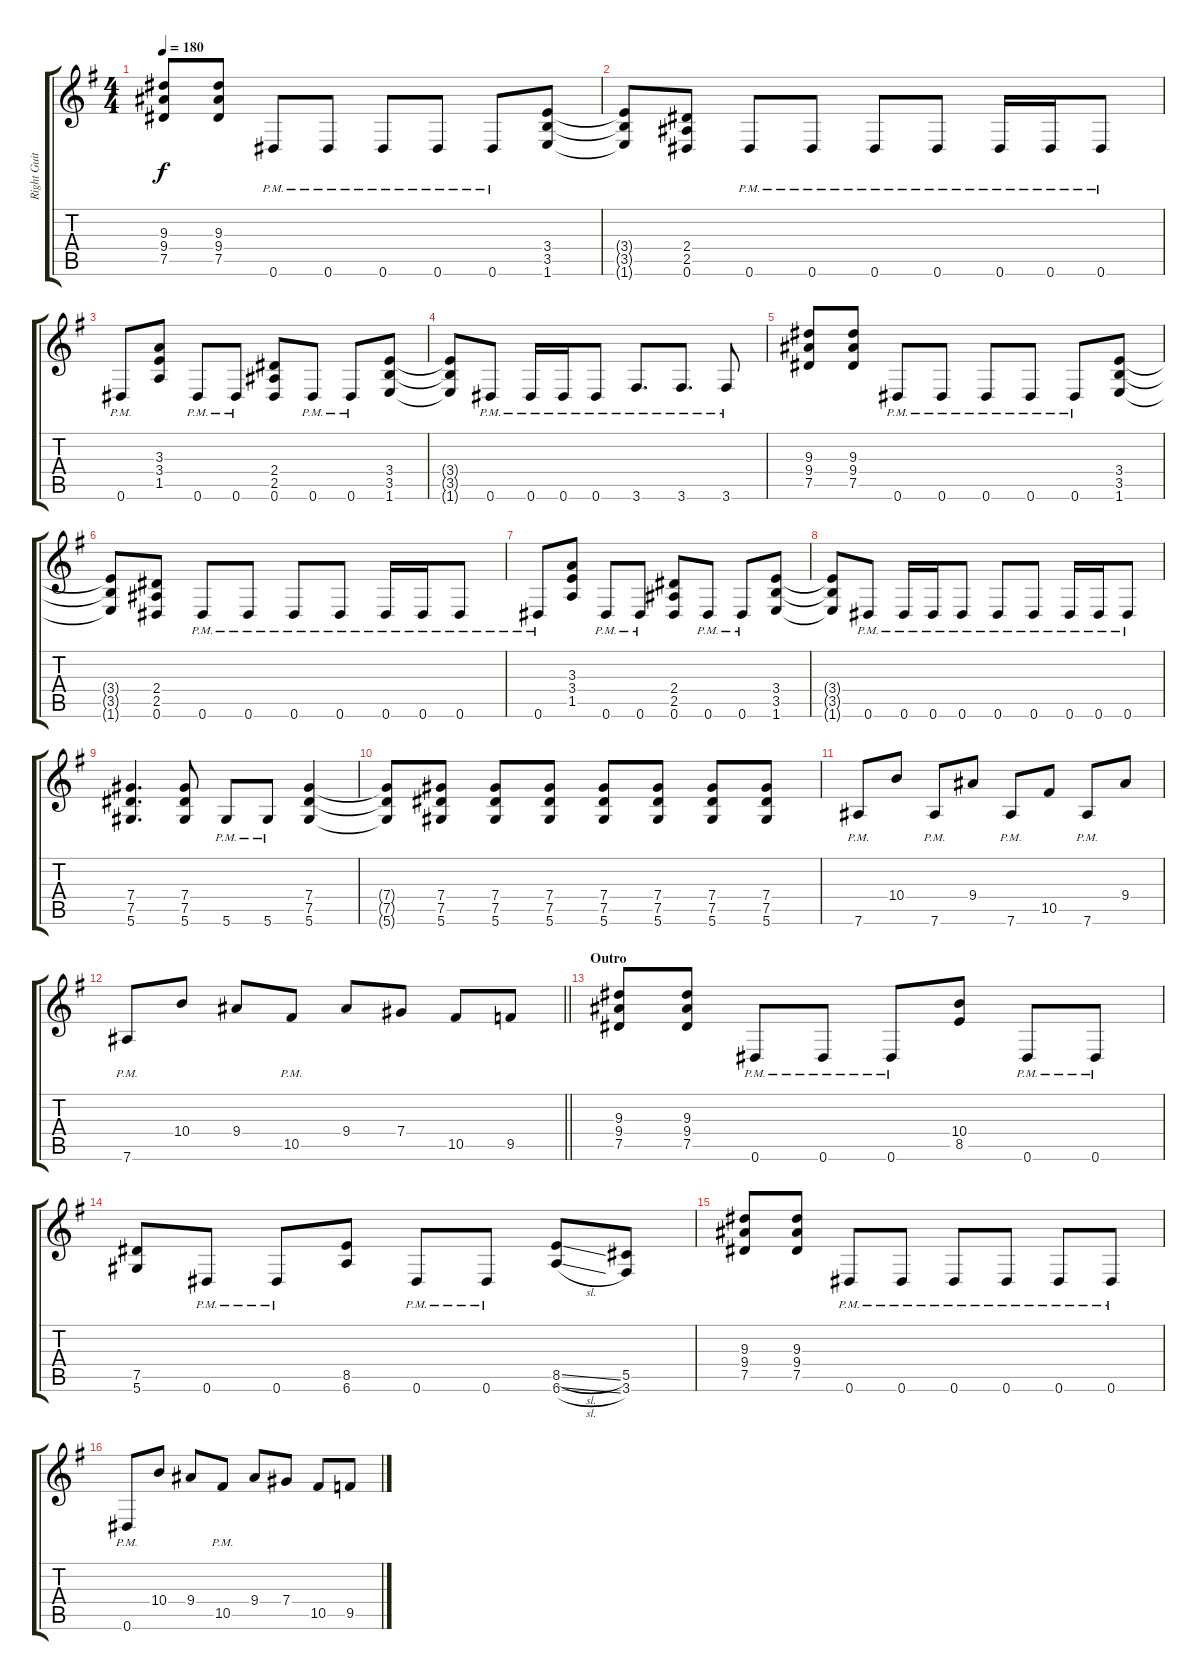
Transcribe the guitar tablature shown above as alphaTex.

\track ("Right Guitar" "Right Guit") {instrument distortionguitar}
\staff {score tabs}
\tuning (Eb4 Bb3 Gb3 Db3 Ab2 Eb2) {hide}
\ts (4 4)
\tempo 180
\clef g2
\ks g
(9.3 9.4 7.5).8{dy f} (9.3 9.4 7.5).8 0.6{pm}.8 0.6{pm}.8 0.6{pm}.8 0.6{pm}.8 0.6{pm}.8 (3.4 3.5 1.6).8 |
(3.4{t} 3.5{t} 1.6{t}).8 (2.4 2.5 0.6).8 0.6{pm}.8 0.6{pm}.8 0.6{pm}.8 0.6{pm}.8 0.6{pm}.16 0.6{pm}.16 0.6{pm}.8 |
0.6{pm}.8 (3.3 3.4 1.5).8 0.6{pm}.8 0.6{pm}.8 (2.4 2.5 0.6).8 0.6{pm}.8 0.6{pm}.8 (3.4 3.5 1.6).8 |
(3.4{t} 3.5{t} 1.6{t}).8 0.6{pm}.8 0.6{pm}.16 0.6{pm}.16 0.6{pm}.8 3.6{pm}.8{d} 3.6{pm}.8{d} 3.6{pm}.8 |
(9.3 9.4 7.5).8 (9.3 9.4 7.5).8 0.6{pm}.8 0.6{pm}.8 0.6{pm}.8 0.6{pm}.8 0.6{pm}.8 (3.4 3.5 1.6).8 |
(3.4{t} 3.5{t} 1.6{t}).8 (2.4 2.5 0.6).8 0.6{pm}.8 0.6{pm}.8 0.6{pm}.8 0.6{pm}.8 0.6{pm}.16 0.6{pm}.16 0.6{pm}.8 |
0.6{pm}.8 (3.3 3.4 1.5).8 0.6{pm}.8 0.6{pm}.8 (2.4 2.5 0.6).8 0.6{pm}.8 0.6{pm}.8 (3.4 3.5 1.6).8 |
(3.4{t} 3.5{t} 1.6{t}).8 0.6{pm}.8 0.6{pm}.16 0.6{pm}.16 0.6{pm}.8 0.6{pm}.8 0.6{pm}.8 0.6{pm}.16 0.6{pm}.16 0.6{pm}.8 |
(7.4 7.5 5.6).4{d} (7.4 7.5 5.6).8 5.6{pm}.8 5.6{pm}.8 (7.4 7.5 5.6).4 |
(7.4{t} 7.5{t} 5.6{t}).8 (7.4 7.5 5.6).8 (7.4 7.5 5.6).8 (7.4 7.5 5.6).8 (7.4 7.5 5.6).8 (7.4 7.5 5.6).8 (7.4 7.5 5.6).8 (7.4 7.5 5.6).8 |
7.6{pm}.8 10.4.8 7.6{pm}.8 9.4.8 7.6{pm}.8 10.5.8 7.6{pm}.8 9.4.8 |
\barLineRight lightlight
7.6{pm}.8 10.4.8 9.4.8 10.5{pm}.8 9.4.8 7.4.8 10.5.8 9.5.8 |
\section ("" "Outro")
(9.3 9.4 7.5).8 (9.3 9.4 7.5).8 0.6{pm}.8 0.6{pm}.8 0.6{pm}.8 (10.4 8.5).8 0.6{pm}.8 0.6{pm}.8 |
(7.5 5.6).8 0.6{pm}.8 0.6{pm}.8 (8.5 6.6).8 0.6{pm}.8 0.6{pm}.8 (8.5{sl} 6.6{sl}).8 (5.5 3.6).8 |
(9.3 9.4 7.5).8 (9.3 9.4 7.5).8 0.6{pm}.8 0.6{pm}.8 0.6{pm}.8 0.6{pm}.8 0.6{pm}.8 0.6{pm}.8 |
0.6{pm}.8 10.4.8 9.4.8 10.5{pm}.8 9.4.8 7.4.8 10.5.8 9.5.8
